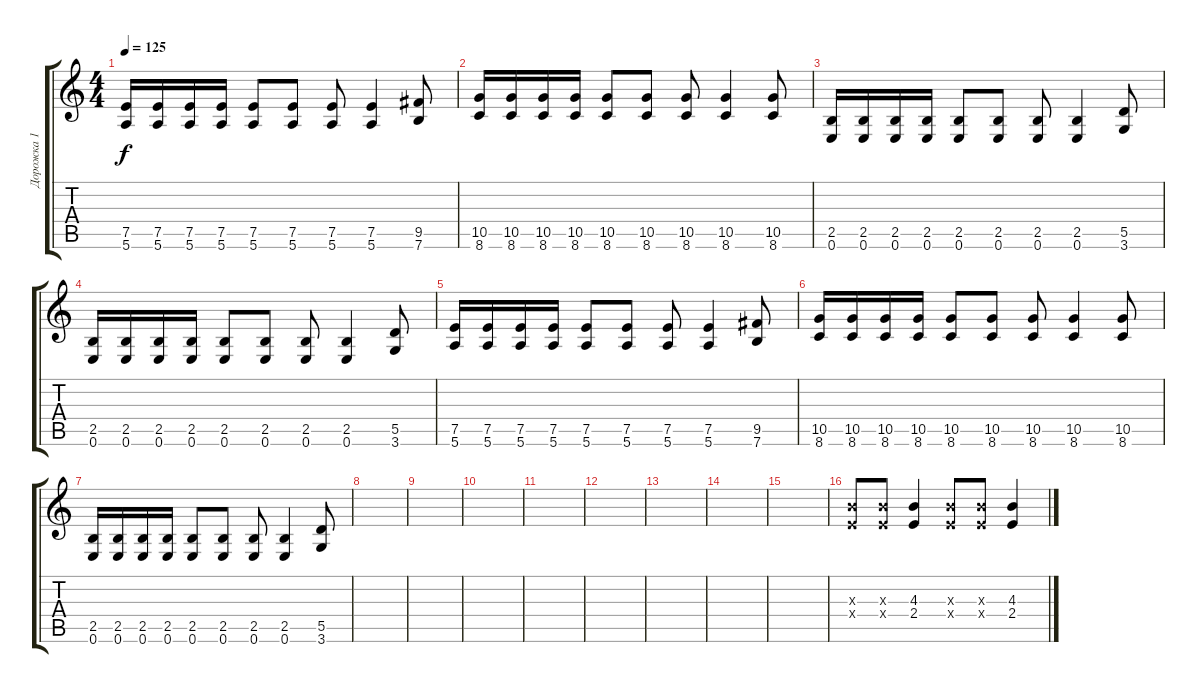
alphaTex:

\track ("Дорожка 1" "Дорожка 1") {instrument distortionguitar}
\staff {score tabs}
\tuning (E4 B3 G3 D3 A2 E2) {hide}
\ts (4 4)
\tempo 125
\clef g2
\ks c
(7.5 5.6).16{dy f} (7.5 5.6).16 (7.5 5.6).16 (7.5 5.6).16 (7.5 5.6).8 (7.5 5.6).8 (7.5 5.6).8 (7.5 5.6).4 (9.5 7.6).8 |
(10.5 8.6).16 (10.5 8.6).16 (10.5 8.6).16 (10.5 8.6).16 (10.5 8.6).8 (10.5 8.6).8 (10.5 8.6).8 (10.5 8.6).4 (10.5 8.6).8 |
(2.5 0.6).16 (2.5 0.6).16 (2.5 0.6).16 (2.5 0.6).16 (2.5 0.6).8 (2.5 0.6).8 (2.5 0.6).8 (2.5 0.6).4 (5.5 3.6).8 |
(2.5 0.6).16 (2.5 0.6).16 (2.5 0.6).16 (2.5 0.6).16 (2.5 0.6).8 (2.5 0.6).8 (2.5 0.6).8 (2.5 0.6).4 (5.5 3.6).8 |
(7.5 5.6).16 (7.5 5.6).16 (7.5 5.6).16 (7.5 5.6).16 (7.5 5.6).8 (7.5 5.6).8 (7.5 5.6).8 (7.5 5.6).4 (9.5 7.6).8 |
(10.5 8.6).16 (10.5 8.6).16 (10.5 8.6).16 (10.5 8.6).16 (10.5 8.6).8 (10.5 8.6).8 (10.5 8.6).8 (10.5 8.6).4 (10.5 8.6).8 |
(2.5 0.6).16 (2.5 0.6).16 (2.5 0.6).16 (2.5 0.6).16 (2.5 0.6).8 (2.5 0.6).8 (2.5 0.6).8 (2.5 0.6).4 (5.5 3.6).8 |
|
|
|
|
|
|
|
|
(4.3{x} 2.4{x}).8 (4.3{x} 2.4{x}).8 (4.3 2.4).4 (4.3{x} 2.4{x}).8 (4.3{x} 2.4{x}).8 (4.3 2.4).4
